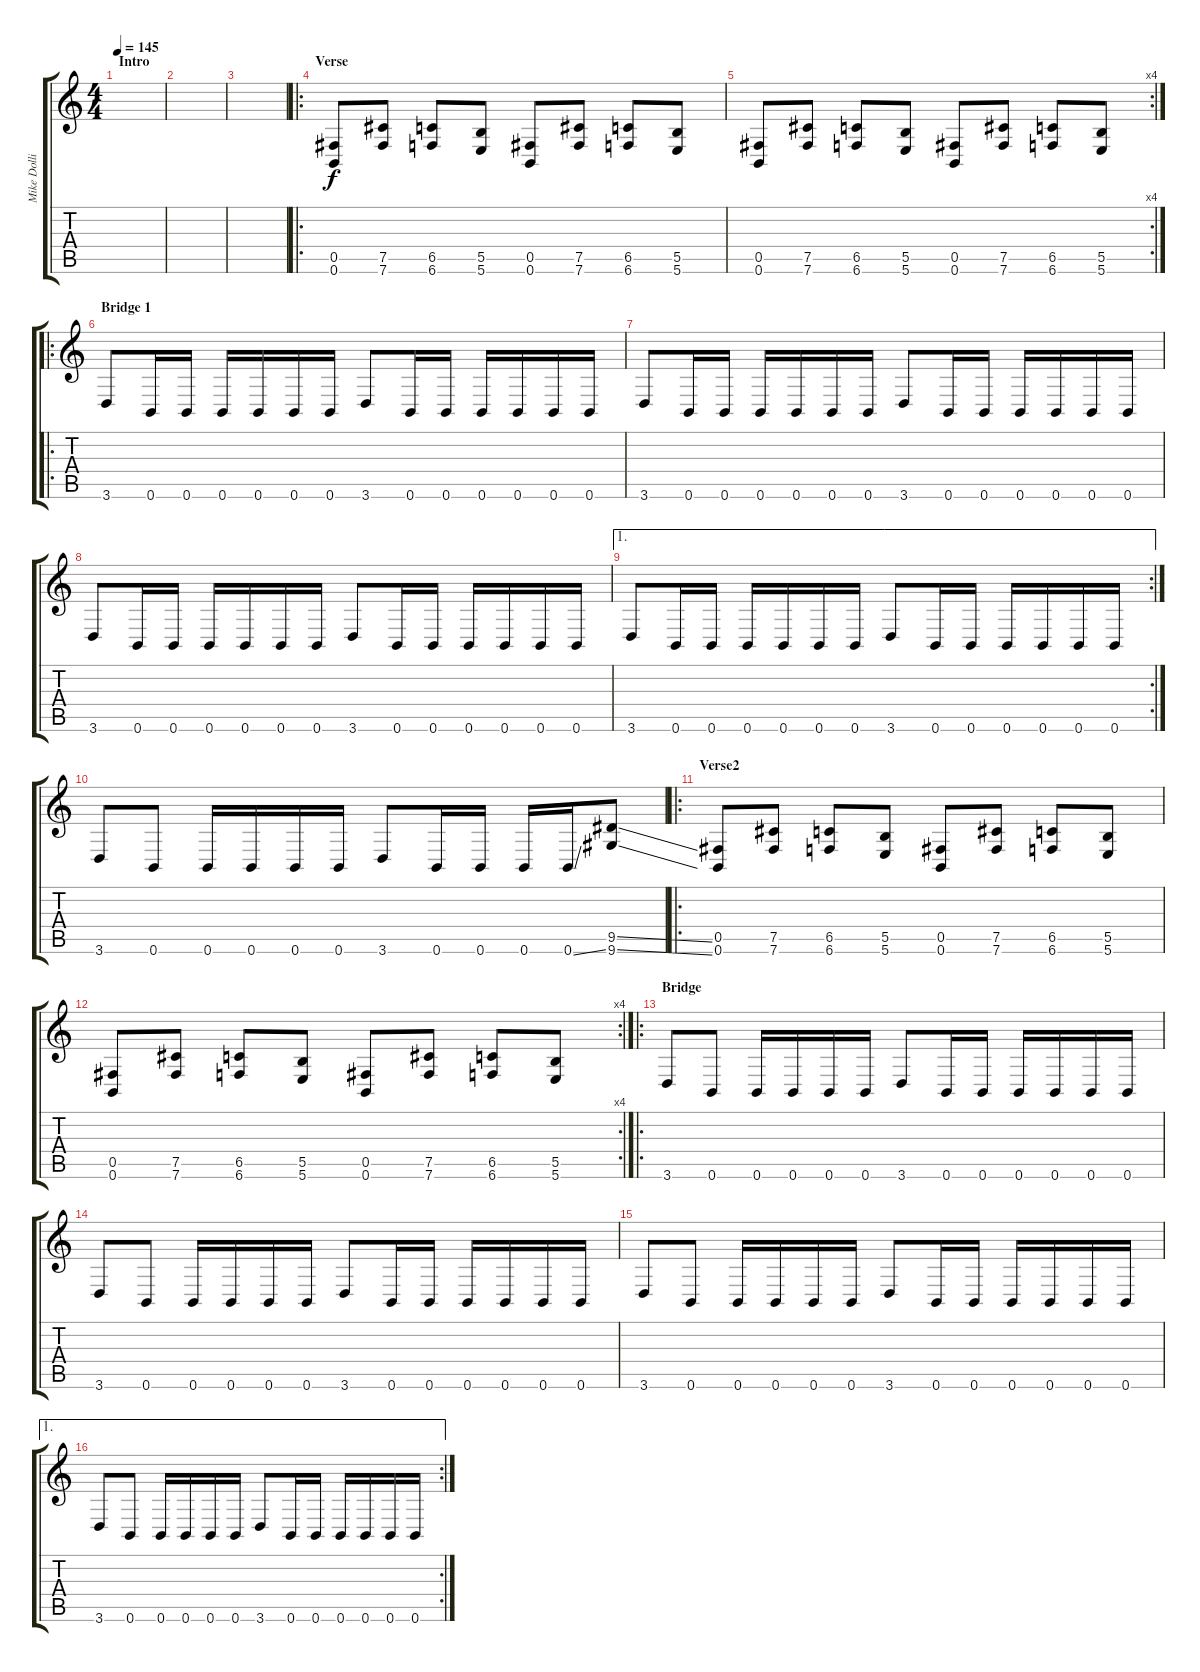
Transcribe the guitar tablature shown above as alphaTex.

\track ("Mike Dolling" "Mike Dolli") {instrument distortionguitar}
\staff {score tabs}
\tuning (Db4 Ab3 E3 B2 Gb2 B1) {hide}
\ts (4 4)
\section ("" "Intro")
\tempo 145
\clef g2
\ks c
|
|
|
\ro
\section ("" "Verse")
(0.5 0.6).8 (7.5 7.6).8 (6.5 6.6).8 (5.5 5.6).8 (0.5 0.6).8 (7.5 7.6).8 (6.5 6.6).8 (5.5 5.6).8 |
\rc 4
(0.5 0.6).8 (7.5 7.6).8 (6.5 6.6).8 (5.5 5.6).8 (0.5 0.6).8 (7.5 7.6).8 (6.5 6.6).8 (5.5 5.6).8 |
\ro
\section ("" "Bridge 1")
3.6.8 0.6.16 0.6.16 0.6.16 0.6.16 0.6.16 0.6.16 3.6.8 0.6.16 0.6.16 0.6.16 0.6.16 0.6.16 0.6.16 |
3.6.8 0.6.16 0.6.16 0.6.16 0.6.16 0.6.16 0.6.16 3.6.8 0.6.16 0.6.16 0.6.16 0.6.16 0.6.16 0.6.16 |
3.6.8 0.6.16 0.6.16 0.6.16 0.6.16 0.6.16 0.6.16 3.6.8 0.6.16 0.6.16 0.6.16 0.6.16 0.6.16 0.6.16 |
\ae 1
\rc 2
3.6.8 0.6.16 0.6.16 0.6.16 0.6.16 0.6.16 0.6.16 3.6.8 0.6.16 0.6.16 0.6.16 0.6.16 0.6.16 0.6.16 |
3.6.8 0.6.8 0.6.16 0.6.16 0.6.16 0.6.16 3.6.8 0.6.16 0.6.16 0.6.16 0.6{ss}.16 (9.5{ss} 9.6{ss}).8 |
\ro
\section ("" "Verse2")
(0.5 0.6).8 (7.5 7.6).8 (6.5 6.6).8 (5.5 5.6).8 (0.5 0.6).8 (7.5 7.6).8 (6.5 6.6).8 (5.5 5.6).8 |
\rc 4
(0.5 0.6).8 (7.5 7.6).8 (6.5 6.6).8 (5.5 5.6).8 (0.5 0.6).8 (7.5 7.6).8 (6.5 6.6).8 (5.5 5.6).8 |
\ro
\section ("" "Bridge")
3.6.8 0.6.8 0.6.16 0.6.16 0.6.16 0.6.16 3.6.8 0.6.16 0.6.16 0.6.16 0.6.16 0.6.16 0.6.16 |
3.6.8 0.6.8 0.6.16 0.6.16 0.6.16 0.6.16 3.6.8 0.6.16 0.6.16 0.6.16 0.6.16 0.6.16 0.6.16 |
3.6.8 0.6.8 0.6.16 0.6.16 0.6.16 0.6.16 3.6.8 0.6.16 0.6.16 0.6.16 0.6.16 0.6.16 0.6.16 |
\ae 1
\rc 2
3.6.8 0.6.8 0.6.16 0.6.16 0.6.16 0.6.16 3.6.8 0.6.16 0.6.16 0.6.16 0.6.16 0.6.16 0.6.16
